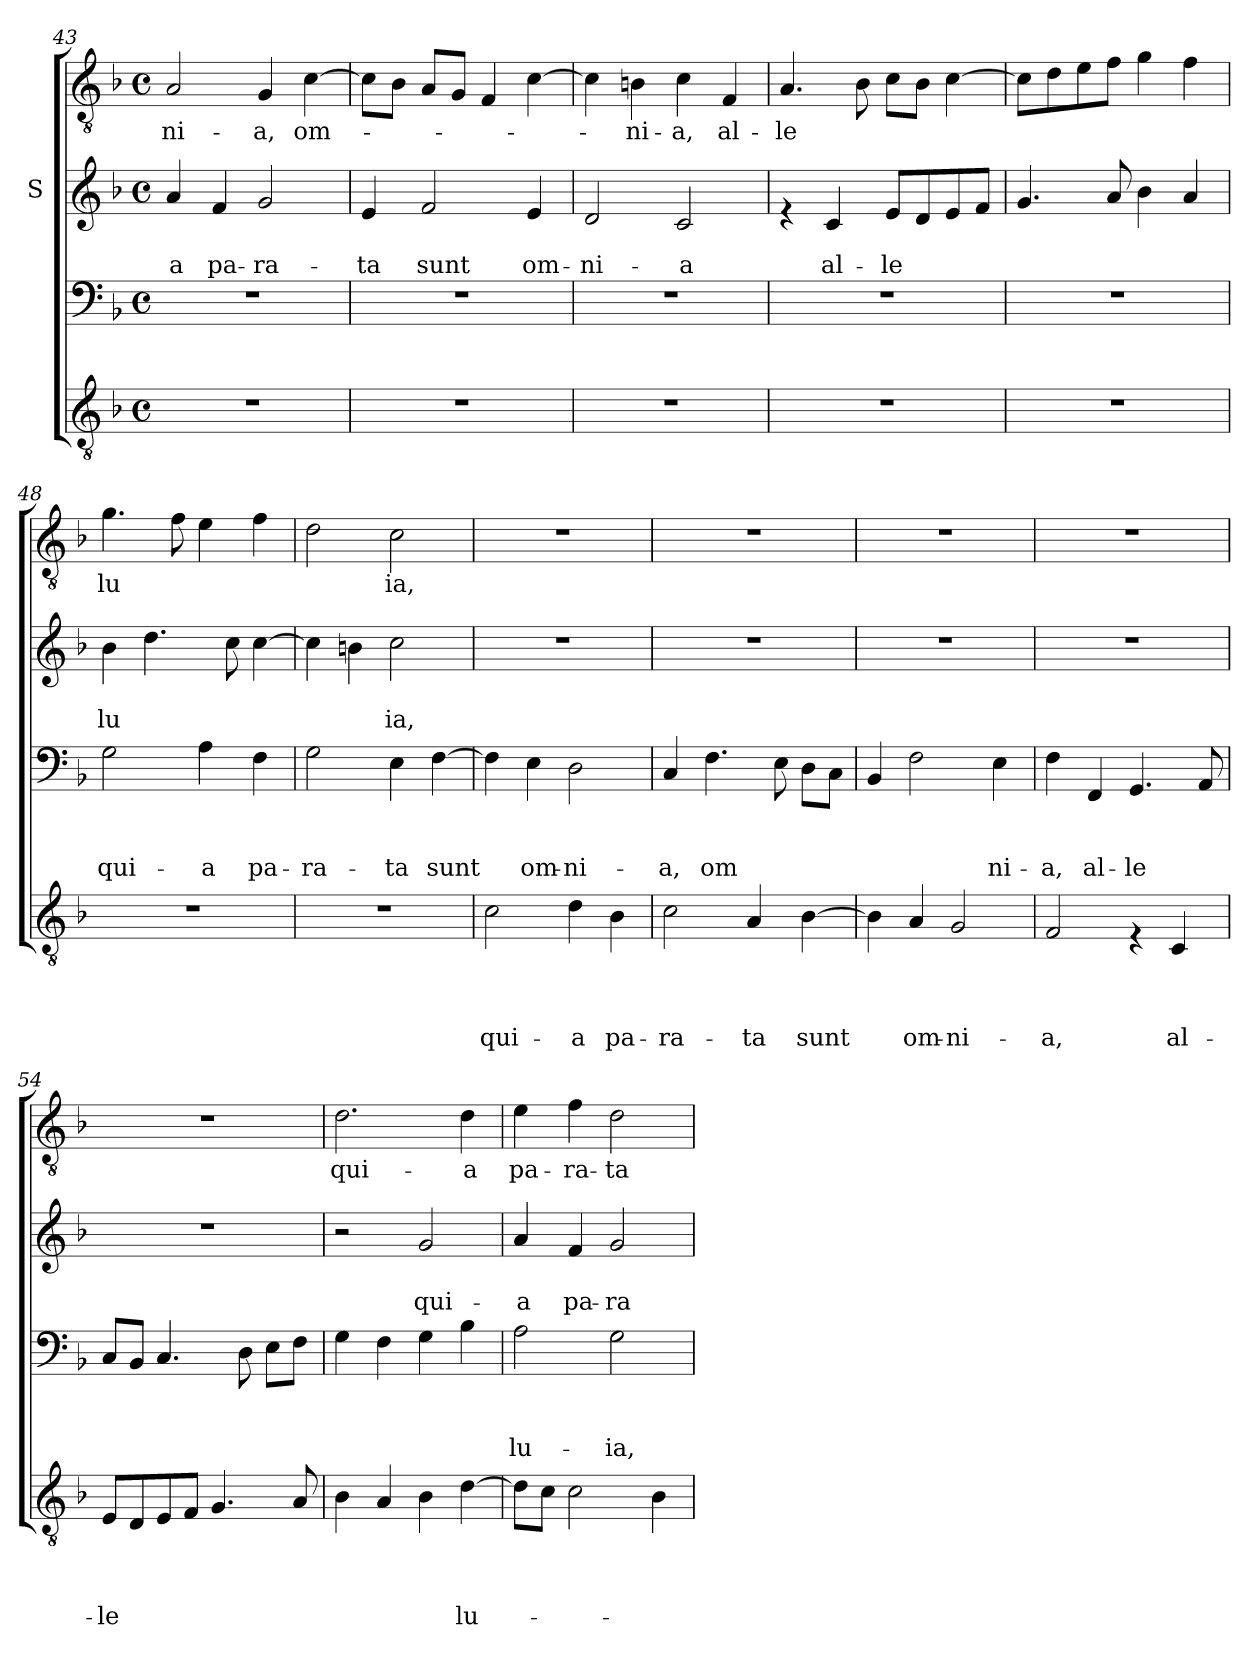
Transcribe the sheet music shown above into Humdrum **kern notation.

**kern	**text	**text	**text	**text	**kern	**text	**text	**text	**kern	**text	**text	**kern	**text
*part4	*part4	*part4	*part4	*part4	*part3	*part3	*part3	*part3	*part2	*part2	*part2	*part1	*part1
*staff4	*staff4	*staff4	*staff4	*staff4	*staff3	*staff3	*staff3	*staff3	*staff2	*staff2	*staff2	*staff1	*staff1
*	*	*	*	*	*	*	*	*	*I"S	*	*	*	*
*clefGv2	*	*	*	*	*clefF4	*	*	*	*clefG2	*	*	*clefGv2	*
*k[b-]	*	*	*	*	*k[b-]	*	*	*	*k[b-]	*	*	*k[b-]	*
*F:	*	*	*	*	*F:	*	*	*	*F:	*	*	*F:	*
*M4/4	*	*	*	*	*M4/4	*	*	*	*M4/4	*	*	*M4/4	*
*met(c)	*	*	*	*	*met(c)	*	*	*	*met(c)	*	*	*met(c)	*
=43	=43	=43	=43	=43	=43	=43	=43	=43	=43	=43	=43	=43	=43
!	!	!	!	!	!	!	!	!	!	!	!LO:LY:b	!	!LO:LY:b
1r	.	.	.	.	1r	.	.	.	4a/	.	-a	2A/	-ni-
!	!	!	!	!	!	!	!	!	!	!	!LO:LY:b	!	!
.	.	.	.	.	.	.	.	.	4f/	.	pa-	.	.
!	!	!	!	!	!	!	!	!	!	!	!LO:LY:b	!	!LO:LY:b
.	.	.	.	.	.	.	.	.	2g/	.	-ra-	4G/	-a,
!	!	!	!	!	!	!	!	!	!	!	!	!	!LO:LY:b
.	.	.	.	.	.	.	.	.	.	.	.	[>4c\	om-
=44	=44	=44	=44	=44	=44	=44	=44	=44	=44	=44	=44	=44	=44
!	!	!	!	!	!	!	!	!	!	!	!LO:LY:b	!	!
1r	.	.	.	.	1r	.	.	.	4e/	.	-ta	8c\L]	.
.	.	.	.	.	.	.	.	.	.	.	.	8B-\J	.
!	!	!	!	!	!	!	!	!	!	!	!LO:LY:b	!	!
.	.	.	.	.	.	.	.	.	2f/	.	sunt	8A/L	.
.	.	.	.	.	.	.	.	.	.	.	.	8G/J	.
.	.	.	.	.	.	.	.	.	.	.	.	4F/	.
!	!	!	!	!	!	!	!	!	!	!	!LO:LY:b	!	!
.	.	.	.	.	.	.	.	.	4e/	.	om-	[>4c\	.
=45	=45	=45	=45	=45	=45	=45	=45	=45	=45	=45	=45	=45	=45
!	!	!	!	!	!	!	!	!	!	!	!LO:LY:b	!	!
1r	.	.	.	.	1r	.	.	.	2d/	.	-ni-	4c\]	.
!	!	!	!	!	!	!	!	!	!	!	!	!	!LO:LY:b
.	.	.	.	.	.	.	.	.	.	.	.	4Bn\	-ni-
!	!	!	!	!	!	!	!	!	!	!	!LO:LY:b	!	!LO:LY:b
.	.	.	.	.	.	.	.	.	2c/	.	-a	4c\	-a,
!	!	!	!	!	!	!	!	!	!	!	!	!	!LO:LY:b
.	.	.	.	.	.	.	.	.	.	.	.	4F/	al-
!!LO:LB:g=z
=46	=46	=46	=46	=46	=46	=46	=46	=46	=46	=46	=46	=46	=46
!	!	!	!	!	!	!	!	!	!	!	!	!	!LO:LY:b
1r	.	.	.	.	1r	.	.	.	4re	.	.	4.A/	-le
!	!	!	!	!	!	!	!	!	!	!	!LO:LY:b	!	!
.	.	.	.	.	.	.	.	.	4c/	.	al-	.	.
.	.	.	.	.	.	.	.	.	.	.	.	8B-\	.
!	!	!	!	!	!	!	!	!	!	!	!LO:LY:b	!	!
.	.	.	.	.	.	.	.	.	8e/L	.	-le	8c\L	.
.	.	.	.	.	.	.	.	.	8d/	.	.	8B-\J	.
.	.	.	.	.	.	.	.	.	8e/	.	.	[>4c\	.
.	.	.	.	.	.	.	.	.	8f/J	.	.	.	.
=47	=47	=47	=47	=47	=47	=47	=47	=47	=47	=47	=47	=47	=47
1r	.	.	.	.	1r	.	.	.	4.g/	.	.	8c\L]	.
.	.	.	.	.	.	.	.	.	.	.	.	8d\	.
.	.	.	.	.	.	.	.	.	.	.	.	8e\	.
.	.	.	.	.	.	.	.	.	8a/	.	.	8f\J	.
.	.	.	.	.	.	.	.	.	4b-\	.	.	4g\	.
.	.	.	.	.	.	.	.	.	4a/	.	.	4f\	.
=48	=48	=48	=48	=48	=48	=48	=48	=48	=48	=48	=48	=48	=48
!	!	!	!	!	!	!	!	!LO:LY:b	!	!	!LO:LY:b	!	!LO:LY:b
1r	.	.	.	.	2G\	.	.	qui-	4b-\	.	lu	4.g\	lu
.	.	.	.	.	.	.	.	.	4.dd\	.	.	.	.
.	.	.	.	.	.	.	.	.	.	.	.	8f\	.
!	!	!	!	!	!	!	!	!LO:LY:b	!	!	!	!	!
.	.	.	.	.	4A\	.	.	-a	.	.	.	4e\	.
.	.	.	.	.	.	.	.	.	8cc\	.	.	.	.
!	!	!	!	!	!	!	!	!LO:LY:b	!	!	!	!	!
.	.	.	.	.	4F\	.	.	pa-	[>4cc\	.	.	4f\	.
=49	=49	=49	=49	=49	=49	=49	=49	=49	=49	=49	=49	=49	=49
!	!	!	!	!	!	!	!	!LO:LY:b	!	!	!	!	!
1r	.	.	.	.	2G\	.	.	-ra-	4cc\]	.	.	2d\	.
.	.	.	.	.	.	.	.	.	4bn\	.	.	.	.
!	!	!	!	!	!	!	!	!LO:LY:b	!	!	!LO:LY:b	!	!LO:LY:b
.	.	.	.	.	4E\	.	.	-ta	2cc\	.	ia,	2c\	ia,
!	!	!	!	!	!	!	!	!LO:LY:b	!	!	!	!	!
.	.	.	.	.	[>4F\	.	.	sunt	.	.	.	.	.
=50	=50	=50	=50	=50	=50	=50	=50	=50	=50	=50	=50	=50	=50
!	!	!	!	!LO:LY:b	!	!	!	!	!	!	!	!	!
2c\	.	.	.	qui-	4F\]	.	.	.	1r	.	.	1r	.
!	!	!	!	!	!	!	!	!LO:LY:b	!	!	!	!	!
.	.	.	.	.	4E\	.	.	om-	.	.	.	.	.
!	!	!	!	!LO:LY:b	!	!	!	!LO:LY:b	!	!	!	!	!
4d\	.	.	.	-a	2D\	.	.	-ni-	.	.	.	.	.
!	!	!	!	!LO:LY:b	!	!	!	!	!	!	!	!	!
4B-\	.	.	.	pa-	.	.	.	.	.	.	.	.	.
!!LO:PB:g=z
=51	=51	=51	=51	=51	=51	=51	=51	=51	=51	=51	=51	=51	=51
!	!	!	!	!LO:LY:b	!	!	!	!LO:LY:b	!	!	!	!	!
2c\	.	.	.	-ra-	4C/	.	.	-a,	1r	.	.	1r	.
!	!	!	!	!	!	!	!	!LO:LY:b	!	!	!	!	!
.	.	.	.	.	4.F\	.	.	om	.	.	.	.	.
!	!	!	!	!LO:LY:b	!	!	!	!	!	!	!	!	!
4A/	.	.	.	-ta	.	.	.	.	.	.	.	.	.
.	.	.	.	.	8E\	.	.	.	.	.	.	.	.
!	!	!	!	!LO:LY:b	!	!	!	!	!	!	!	!	!
[>4B-\	.	.	.	sunt	8D\L	.	.	.	.	.	.	.	.
.	.	.	.	.	8C\J	.	.	.	.	.	.	.	.
=52	=52	=52	=52	=52	=52	=52	=52	=52	=52	=52	=52	=52	=52
4B-\]	.	.	.	.	4BB-/	.	.	.	1r	.	.	1r	.
!	!	!	!	!LO:LY:b	!	!	!	!	!	!	!	!	!
4A/	.	.	.	om-	2F\	.	.	.	.	.	.	.	.
!	!	!	!	!LO:LY:b	!	!	!	!	!	!	!	!	!
2G/	.	.	.	-ni-	.	.	.	.	.	.	.	.	.
!	!	!	!	!	!	!	!	!LO:LY:b	!	!	!	!	!
.	.	.	.	.	4E\	.	.	ni-	.	.	.	.	.
=53	=53	=53	=53	=53	=53	=53	=53	=53	=53	=53	=53	=53	=53
!	!	!	!	!LO:LY:b	!	!	!	!LO:LY:b	!	!	!	!	!
2F/	.	.	.	-a,	4F\	.	.	-a,	1r	.	.	1r	.
!	!	!	!	!	!	!	!	!LO:LY:b	!	!	!	!	!
.	.	.	.	.	4FF/	.	.	al-	.	.	.	.	.
!	!	!	!	!	!	!	!	!LO:LY:b	!	!	!	!	!
4rE	.	.	.	.	4.GG/	.	.	-le	.	.	.	.	.
!	!	!	!	!LO:LY:b	!	!	!	!	!	!	!	!	!
4C/	.	.	.	al-	.	.	.	.	.	.	.	.	.
.	.	.	.	.	8AA/	.	.	.	.	.	.	.	.
=54	=54	=54	=54	=54	=54	=54	=54	=54	=54	=54	=54	=54	=54
!	!	!	!	!LO:LY:b	!	!	!	!	!	!	!	!	!
8E/L	.	.	.	-le	8C/L	.	.	.	1r	.	.	1r	.
8D/	.	.	.	.	8BB-/J	.	.	.	.	.	.	.	.
8E/	.	.	.	.	4.C/	.	.	.	.	.	.	.	.
8F/J	.	.	.	.	.	.	.	.	.	.	.	.	.
4.G/	.	.	.	.	.	.	.	.	.	.	.	.	.
.	.	.	.	.	8D\	.	.	.	.	.	.	.	.
.	.	.	.	.	8E\L	.	.	.	.	.	.	.	.
8A/	.	.	.	.	8F\J	.	.	.	.	.	.	.	.
=55	=55	=55	=55	=55	=55	=55	=55	=55	=55	=55	=55	=55	=55
!	!	!	!	!	!	!	!	!	!	!	!	!	!LO:LY:b
4B-\	.	.	.	.	4G\	.	.	.	2r	.	.	2.d\	qui-
4A/	.	.	.	.	4F\	.	.	.	.	.	.	.	.
!	!	!	!	!	!	!	!	!	!	!	!LO:LY:b	!	!
4B-\	.	.	.	.	4G\	.	.	.	2g/	.	qui-	.	.
!	!	!	!	!LO:LY:b	!	!	!	!	!	!	!	!	!LO:LY:b
[>4d\	.	.	.	lu-	4B-\	.	.	.	.	.	.	4d\	-a
=56	=56	=56	=56	=56	=56	=56	=56	=56	=56	=56	=56	=56	=56
!	!	!	!	!	!	!	!	!LO:LY:b	!	!	!LO:LY:b	!	!LO:LY:b
8d\L]	.	.	.	.	2A\	.	.	lu-	4a/	.	-a	4e\	pa-
8c\J	.	.	.	.	.	.	.	.	.	.	.	.	.
!	!	!	!	!	!	!	!	!	!	!	!LO:LY:b	!	!LO:LY:b
2c\	.	.	.	.	.	.	.	.	4f/	.	pa-	4f\	-ra-
!	!	!	!	!	!	!	!	!LO:LY:b	!	!	!LO:LY:b	!	!LO:LY:b
.	.	.	.	.	2G\	.	.	-ia,	2g/	.	-ra-	2d\	-ta
4B-\	.	.	.	.	.	.	.	.	.	.	.	.	.
=	=	=	=	=	=	=	=	=	=	=	=	=	=
*-	*-	*-	*-	*-	*-	*-	*-	*-	*-	*-	*-	*-	*-
